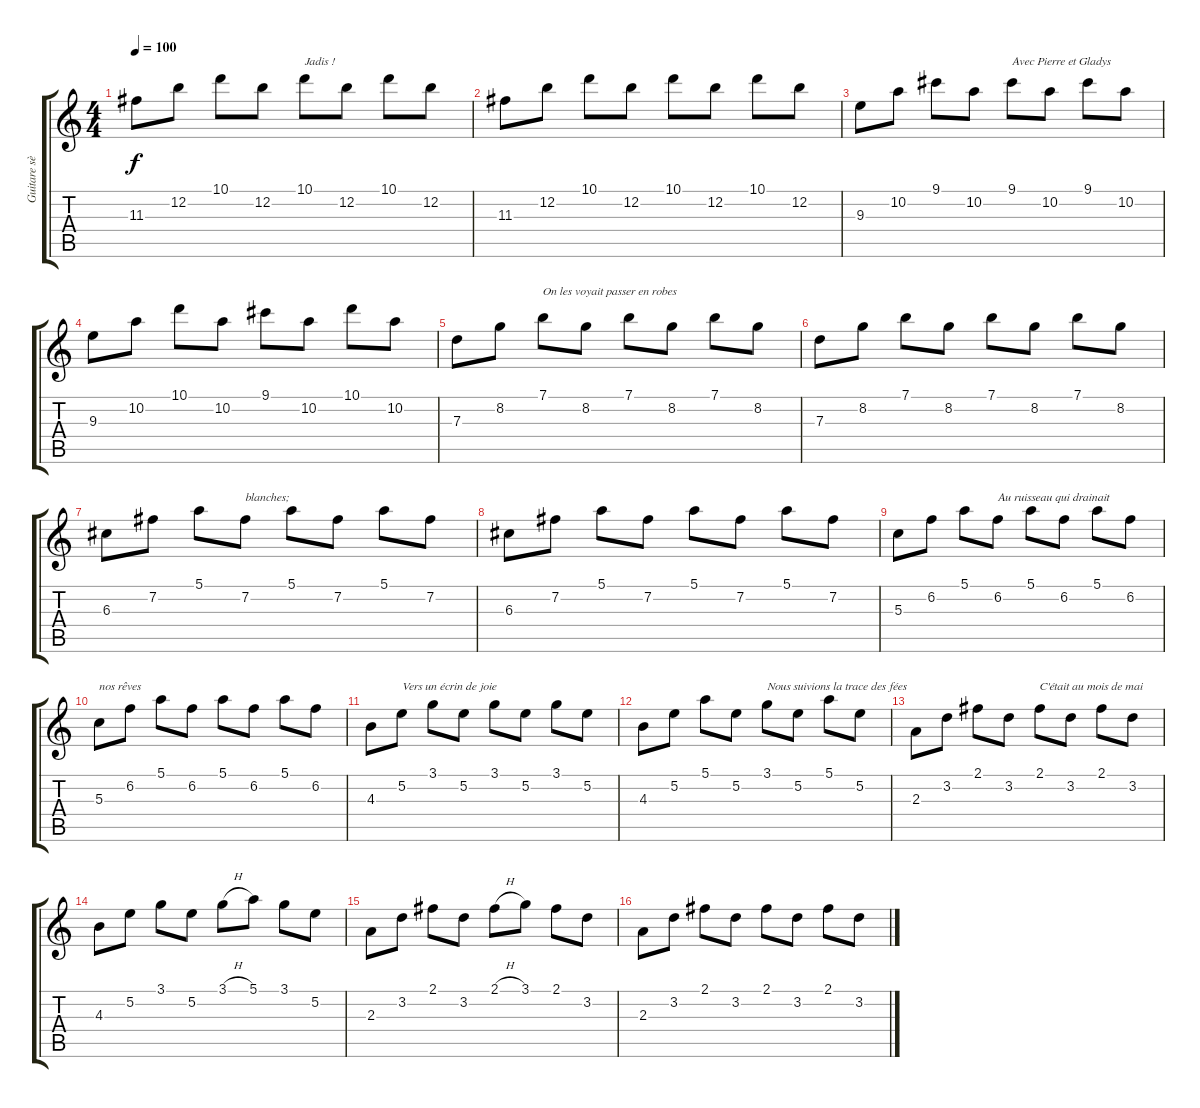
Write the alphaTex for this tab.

\track ("Guitare sèche" "Guitare sè") {instrument acousticguitarnylon}
\staff {score tabs}
\tuning (E4 B3 G3 D3 A2 E2) {hide}
\ts (4 4)
\tempo 100
\clef g2
\ks c
11.3.8{dy f} 12.2.8 10.1.8 12.2.8 10.1.8{txt "Jadis !"} 12.2.8 10.1.8 12.2.8 |
11.3.8 12.2.8 10.1.8 12.2.8 10.1.8 12.2.8 10.1.8 12.2.8 |
9.3.8 10.2.8 9.1.8 10.2.8 9.1.8{txt "Avec Pierre et Gladys"} 10.2.8 9.1.8 10.2.8 |
9.3.8 10.2.8 10.1.8 10.2.8 9.1.8 10.2.8 10.1.8 10.2.8 |
7.3.8 8.2.8 7.1.8{txt "On les voyait passer en robes"} 8.2.8 7.1.8 8.2.8 7.1.8 8.2.8 |
7.3.8 8.2.8 7.1.8 8.2.8 7.1.8 8.2.8 7.1.8 8.2.8 |
6.3.8 7.2.8 5.1.8 7.2.8{txt "blanches;"} 5.1.8 7.2.8 5.1.8 7.2.8 |
6.3.8 7.2.8 5.1.8 7.2.8 5.1.8 7.2.8 5.1.8 7.2.8 |
5.3.8 6.2.8 5.1.8 6.2.8{txt "Au ruisseau qui drainait "} 5.1.8 6.2.8 5.1.8 6.2.8 |
5.3.8{txt "nos rêves"} 6.2.8 5.1.8 6.2.8 5.1.8 6.2.8 5.1.8 6.2.8 |
4.3.8 5.2.8{txt "Vers un écrin de joie"} 3.1.8 5.2.8 3.1.8 5.2.8 3.1.8 5.2.8 |
4.3.8 5.2.8 5.1.8 5.2.8 3.1.8{txt "Nous suivions la trace des fées"} 5.2.8 5.1.8 5.2.8 |
2.3.8 3.2.8 2.1.8 3.2.8 2.1.8{txt "C'était au mois de mai"} 3.2.8 2.1.8 3.2.8 |
4.3.8 5.2.8 3.1.8 5.2.8 3.1{h}.8 5.1.8 3.1.8 5.2.8 |
2.3.8 3.2.8 2.1.8 3.2.8 2.1{h}.8 3.1.8 2.1.8 3.2.8 |
2.3.8 3.2.8 2.1.8 3.2.8 2.1.8 3.2.8 2.1.8 3.2.8
